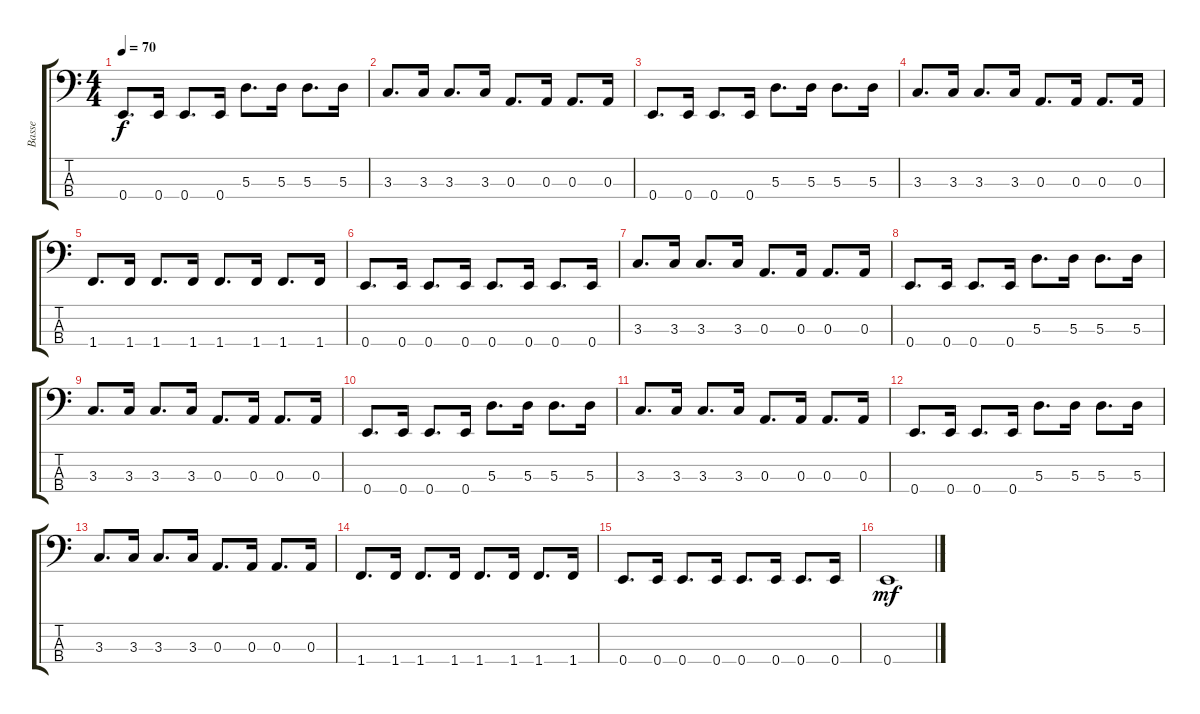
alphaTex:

\track ("Basse" "Basse") {instrument electricbassfinger}
\staff {score tabs}
\tuning (G2 D2 A1 E1) {hide}
\ts (4 4)
\tempo 70
\clef f4
\ks c
0.4.8{d dy f} 0.4.16 0.4.8{d} 0.4.16 5.3.8{d} 5.3.16 5.3.8{d} 5.3.16 |
3.3.8{d} 3.3.16 3.3.8{d} 3.3.16 0.3.8{d} 0.3.16 0.3.8{d} 0.3.16 |
0.4.8{d} 0.4.16 0.4.8{d} 0.4.16 5.3.8{d} 5.3.16 5.3.8{d} 5.3.16 |
3.3.8{d} 3.3.16 3.3.8{d} 3.3.16 0.3.8{d} 0.3.16 0.3.8{d} 0.3.16 |
1.4.8{d} 1.4.16 1.4.8{d} 1.4.16 1.4.8{d} 1.4.16 1.4.8{d} 1.4.16 |
0.4.8{d} 0.4.16 0.4.8{d} 0.4.16 0.4.8{d} 0.4.16 0.4.8{d} 0.4.16 |
3.3.8{d} 3.3.16 3.3.8{d} 3.3.16 0.3.8{d} 0.3.16 0.3.8{d} 0.3.16 |
0.4.8{d} 0.4.16 0.4.8{d} 0.4.16 5.3.8{d} 5.3.16 5.3.8{d} 5.3.16 |
3.3.8{d} 3.3.16 3.3.8{d} 3.3.16 0.3.8{d} 0.3.16 0.3.8{d} 0.3.16 |
0.4.8{d} 0.4.16 0.4.8{d} 0.4.16 5.3.8{d} 5.3.16 5.3.8{d} 5.3.16 |
3.3.8{d} 3.3.16 3.3.8{d} 3.3.16 0.3.8{d} 0.3.16 0.3.8{d} 0.3.16 |
0.4.8{d} 0.4.16 0.4.8{d} 0.4.16 5.3.8{d} 5.3.16 5.3.8{d} 5.3.16 |
3.3.8{d} 3.3.16 3.3.8{d} 3.3.16 0.3.8{d} 0.3.16 0.3.8{d} 0.3.16 |
1.4.8{d} 1.4.16 1.4.8{d} 1.4.16 1.4.8{d} 1.4.16 1.4.8{d} 1.4.16 |
0.4.8{d} 0.4.16 0.4.8{d} 0.4.16 0.4.8{d} 0.4.16 0.4.8{d} 0.4.16 |
0.4.1{dy mf}
